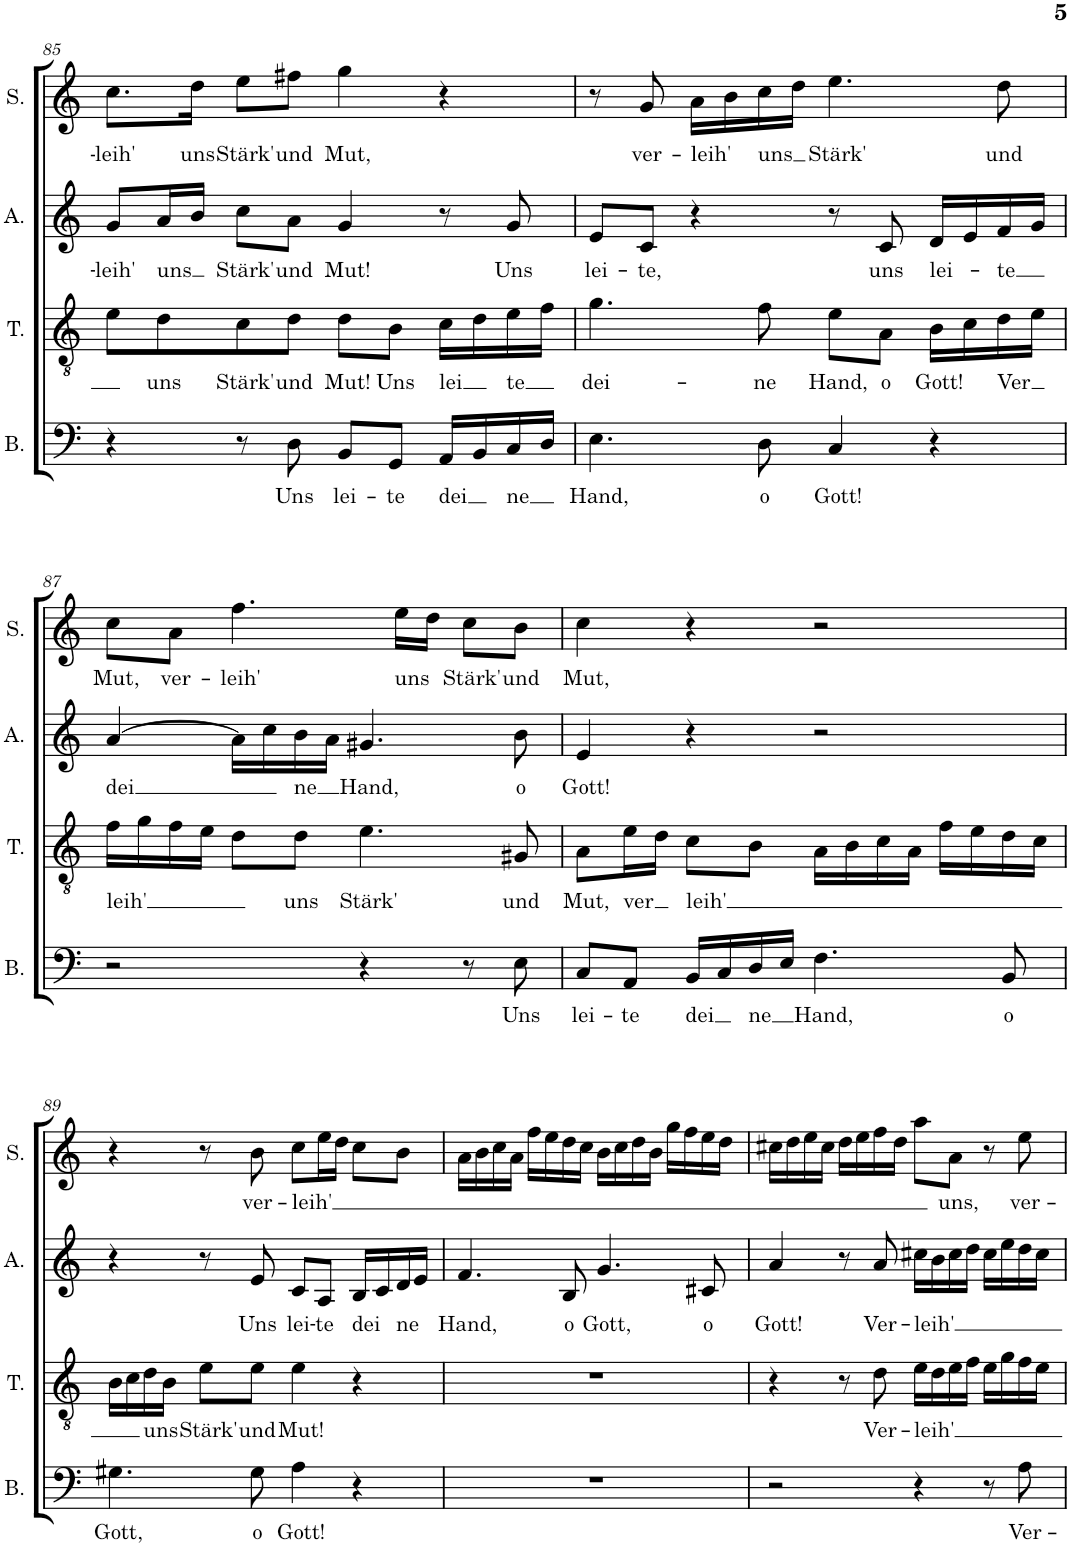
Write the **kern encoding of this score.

**kern	**text	**kern	**text	**kern	**text	**kern	**text
*part4	*part4	*part3	*part3	*part2	*part2	*part1	*part1
*staff4	*staff4	*staff3	*staff3	*staff2	*staff2	*staff1	*staff1
*I"Bass	*	*I"Tenor	*	*I"Alto	*	*I"Soprano	*
*I'B.	*	*I'T.	*	*I'A.	*	*I'S.	*
!!LO:PB:g=z
*clefF4	*	*clefGv2	*	*clefG2	*	*clefG2	*
*k[]	*	*k[]	*	*k[]	*	*k[]	*
*M4/4	*	*M4/4	*	*M4/4	*	*M4/4	*
*met(c)	*	*met(c)	*	*met(c)	*	*met(c)	*
=85	=85	=85	=85	=85	=85	=85	=85
!	!	!	!	!	!LO:LY:b	!	!LO:LY:b
4r	.	8e\L	.	8g/L	-leih'	8.cc\L	-leih'
!	!	!	!LO:LY:b	!	!LO:LY:b	!	!
.	.	8d\	uns	16a/L	uns	.	.
!	!	!	!	!	!	!	!LO:LY:b
.	.	.	.	16b/JJ	.	16dd\Jk	uns
!	!	!	!LO:LY:b	!	!LO:LY:b	!	!LO:LY:b
8r	.	8c\	Stärk'	8cc\L	Stärk'	8ee\L	Stärk'
!	!LO:LY:b	!	!LO:LY:b	!	!LO:LY:b	!	!LO:LY:b
8D\	Uns	8d\J	und	8a\J	und	8ff#X\J	und
!	!LO:LY:b	!	!LO:LY:b	!	!LO:LY:b	!	!LO:LY:b
8BB/L	lei-	8d\L	Mut!	4g/	Mut!	4gg\	Mut,
!	!LO:LY:b	!	!LO:LY:b	!	!	!	!
8GG/J	-te	8B\J	Uns	.	.	.	.
!	!LO:LY:b	!	!LO:LY:b	!	!	!	!
16AA/LL	dei	16c\LL	lei	8r	.	4r	.
16BB/	.	16d\	.	.	.	.	.
!	!LO:LY:b	!	!LO:LY:b	!	!LO:LY:b	!	!
16C/	ne	16e\	te	8g/	Uns	.	.
16D/JJ	.	16f\JJ	.	.	.	.	.
=86	=86	=86	=86	=86	=86	=86	=86
!	!LO:LY:b	!	!LO:LY:b	!	!LO:LY:b	!	!
4.E\	Hand,	4.g\	dei-	8e/L	lei-	8r	.
!	!	!	!	!	!LO:LY:b	!	!LO:LY:b
.	.	.	.	8c/J	-te,	8g/	ver-
!	!	!	!	!	!	!	!LO:LY:b
.	.	.	.	4r	.	16a\LL	-leih'
.	.	.	.	.	.	16b\	.
!	!LO:LY:b	!	!LO:LY:b	!	!	!	!LO:LY:b
8D\	o	8f\	-ne	.	.	16cc\	uns
.	.	.	.	.	.	16dd\JJ	.
!	!LO:LY:b	!	!LO:LY:b	!	!	!	!LO:LY:b
4C/	Gott!	8e\L	Hand,	8r	.	4.ee\	Stärk'
!	!	!	!LO:LY:b	!	!LO:LY:b	!	!
.	.	8A\J	o	8c/	uns	.	.
!	!	!	!LO:LY:b	!	!LO:LY:b	!	!
4r	.	16B\LL	Gott!	16d/LL	lei-	.	.
.	.	16c\	.	16e/	.	.	.
!	!	!	!LO:LY:b	!	!LO:LY:b	!	!LO:LY:b
.	.	16d\	Ver	16f/	-te	8dd\	und
.	.	16e\JJ	.	16g/JJ	.	.	.
!!LO:LB:g=z
=87	=87	=87	=87	=87	=87	=87	=87
!	!	!	!LO:LY:b	!	!LO:LY:b	!	!LO:LY:b
2r	.	16f\LL	leih'	[4a/	dei	8cc\L	Mut,
.	.	16g\	.	.	.	.	.
!	!	!	!	!	!	!	!LO:LY:b
.	.	16f\	.	.	.	8a\J	ver-
.	.	16e\JJ	.	.	.	.	.
!	!	!	!	!	!	!	!LO:LY:b
.	.	8d\L	.	16a\LL]	.	4.ff\	-leih'
.	.	.	.	16cc\	.	.	.
!	!	!	!LO:LY:b	!	!LO:LY:b	!	!
.	.	8d\J	uns	16b\	ne	.	.
.	.	.	.	16a\JJ	.	.	.
!	!	!	!LO:LY:b	!	!LO:LY:b	!	!
4r	.	4.e\	Stärk'	4.g#X/	Hand,	.	.
!	!	!	!	!	!	!	!LO:LY:b
.	.	.	.	.	.	16ee\LL	uns
.	.	.	.	.	.	16dd\JJ	.
!	!	!	!	!	!	!	!LO:LY:b
8r	.	.	.	.	.	8cc\L	Stärk'
!	!LO:LY:b	!	!LO:LY:b	!	!LO:LY:b	!	!LO:LY:b
8E\	Uns	8G#X/	und	8b\	o	8b\J	und
=88	=88	=88	=88	=88	=88	=88	=88
!	!LO:LY:b	!	!LO:LY:b	!	!LO:LY:b	!	!LO:LY:b
8C/L	lei-	8A\L	Mut,	4e/	Gott!	4cc\	Mut,
!	!LO:LY:b	!	!LO:LY:b	!	!	!	!
8AA/J	-te	16e\L	ver	.	.	.	.
.	.	16d\JJ	.	.	.	.	.
!	!LO:LY:b	!	!LO:LY:b	!	!	!	!
16BB/LL	dei	8c\L	leih'	4r	.	4r	.
16C/	.	.	.	.	.	.	.
!	!LO:LY:b	!	!	!	!	!	!
16D/	ne	8B\J	.	.	.	.	.
16E/JJ	.	.	.	.	.	.	.
!	!LO:LY:b	!	!	!	!	!	!
4.F\	Hand,	16A\LL	.	2r	.	2r	.
.	.	16B\	.	.	.	.	.
.	.	16c\	.	.	.	.	.
.	.	16A\JJ	.	.	.	.	.
.	.	16f\LL	.	.	.	.	.
.	.	16e\	.	.	.	.	.
!	!LO:LY:b	!	!	!	!	!	!
8BB/	o	16d\	.	.	.	.	.
.	.	16c\JJ	.	.	.	.	.
!!LO:LB:g=z
=89	=89	=89	=89	=89	=89	=89	=89
!	!LO:LY:b	!	!	!	!	!	!
4.G#X\	Gott,	16B\LL	.	4r	.	4r	.
.	.	16c\	.	.	.	.	.
!	!	!	!LO:LY:b	!	!	!	!
.	.	16d\	uns	.	.	.	.
.	.	16B\JJ	.	.	.	.	.
!	!	!	!LO:LY:b	!	!	!	!
.	.	8e\L	Stärk'	8r	.	8r	.
!	!LO:LY:b	!	!LO:LY:b	!	!LO:LY:b	!	!LO:LY:b
8G#\	o	8e\J	und	8e/	Uns	8b\	ver-
!	!LO:LY:b	!	!LO:LY:b	!	!LO:LY:b	!	!LO:LY:b
4A\	Gott!	4e\	Mut!	8c/L	lei-	8cc\L	-leih'
!	!	!	!	!	!LO:LY:b	!	!
.	.	.	.	8A/J	-te	16ee\L	.
.	.	.	.	.	.	16dd\JJ	.
!	!	!	!	!	!LO:LY:b	!	!
4r	.	4r	.	16B/LL	dei	8cc\L	.
.	.	.	.	16c/	.	.	.
!	!	!	!	!	!LO:LY:b	!	!
.	.	.	.	16d/	ne	8b\J	.
.	.	.	.	16e/JJ	.	.	.
=90	=90	=90	=90	=90	=90	=90	=90
!	!	!	!	!	!LO:LY:b	!	!
1r	.	1r	.	4.f/	Hand,	16a\LL	.
.	.	.	.	.	.	16b\	.
.	.	.	.	.	.	16cc\	.
.	.	.	.	.	.	16a\JJ	.
.	.	.	.	.	.	16ff\LL	.
.	.	.	.	.	.	16ee\	.
!	!	!	!	!	!LO:LY:b	!	!
.	.	.	.	8B/	o	16dd\	.
.	.	.	.	.	.	16cc\JJ	.
!	!	!	!	!	!LO:LY:b	!	!
.	.	.	.	4.g/	Gott,	16b\LL	.
.	.	.	.	.	.	16cc\	.
.	.	.	.	.	.	16dd\	.
.	.	.	.	.	.	16b\JJ	.
.	.	.	.	.	.	16gg\LL	.
.	.	.	.	.	.	16ff\	.
!	!	!	!	!	!LO:LY:b	!	!
.	.	.	.	8c#X/	o	16ee\	.
.	.	.	.	.	.	16dd\JJ	.
=91	=91	=91	=91	=91	=91	=91	=91
!	!	!	!	!	!LO:LY:b	!	!
2r	.	4r	.	4a/	Gott!	16cc#X\LL	.
.	.	.	.	.	.	16dd\	.
.	.	.	.	.	.	16ee\	.
.	.	.	.	.	.	16cc#\JJ	.
.	.	8r	.	8r	.	16dd\LL	.
.	.	.	.	.	.	16ee\	.
!	!	!	!LO:LY:b	!	!LO:LY:b	!	!
.	.	8d\	Ver-	8a/	Ver-	16ff\	.
.	.	.	.	.	.	16dd\JJ	.
!	!	!	!LO:LY:b	!	!LO:LY:b	!	!
4r	.	16e\LL	-leih'	16cc#X\LL	-leih'	8aa\L	.
.	.	16d\	.	16b\	.	.	.
!	!	!	!	!	!	!	!LO:LY:b
.	.	16e\	.	16cc#\	.	8a\J	uns,
.	.	16f\JJ	.	16dd\JJ	.	.	.
8r	.	16e\LL	.	16cc#\LL	.	8r	.
.	.	16g\	.	16ee\	.	.	.
!	!LO:LY:b	!	!	!	!	!	!LO:LY:b
8A\	Ver-	16f\	.	16dd\	.	8ee\	ver-
.	.	16e\JJ	.	16cc#\JJ	.	.	.
=	=	=	=	=	=	=	=
*-	*-	*-	*-	*-	*-	*-	*-
